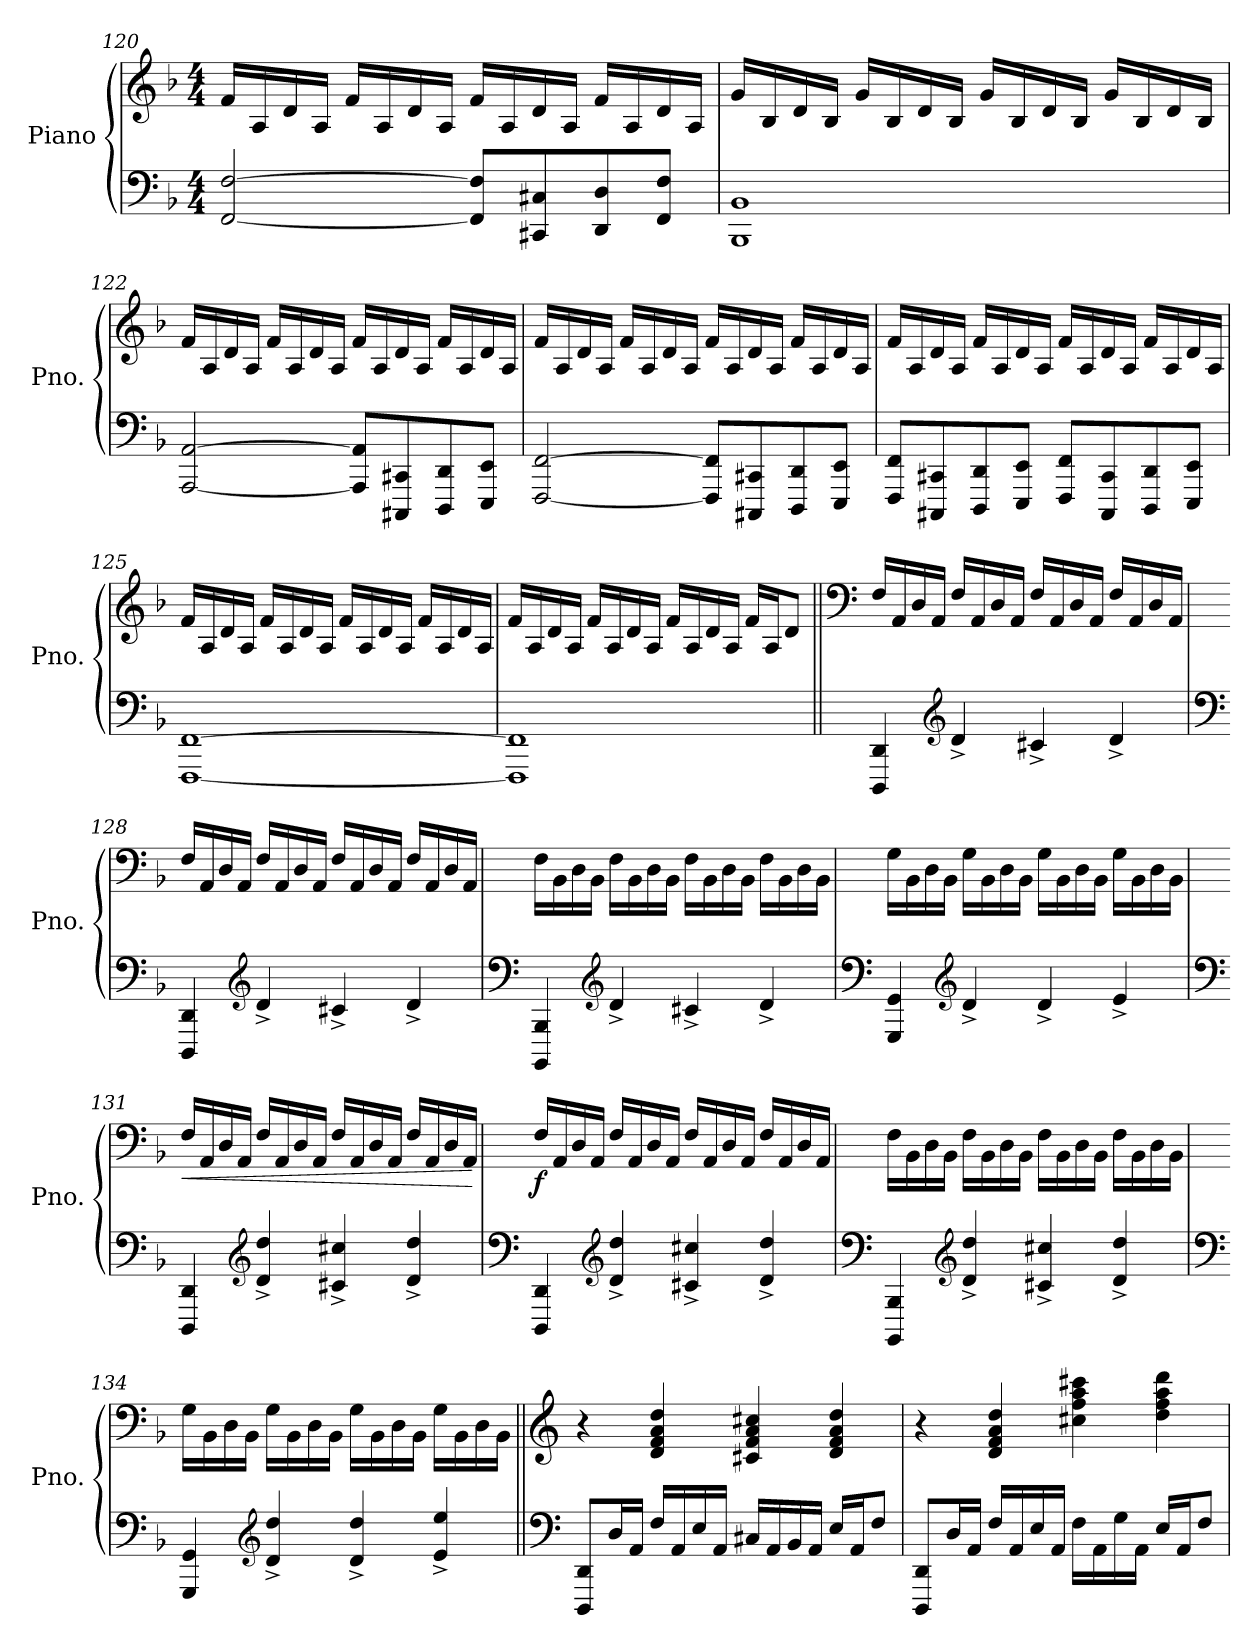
**kern	**kern	**dynam
*part1	*part1	*part1
*staff2	*staff1	*staff1/2
*I"Piano	*	*
*I'Pno.	*	*
*clefF4	*clefG2	*
*k[b-]	*k[b-]	*
*M4/4	*M4/4	*
=120	=120	=120
[2FF/ [2F/	16f/LL	.
.	16A/	.
.	16d/	.
.	16A/JJ	.
.	16f/LL	.
.	16A/	.
.	16d/	.
.	16A/JJ	.
8FF/] 8F/]L	16f/LL	.
.	16A/	.
8CC#X/ 8C#X/	16d/	.
.	16A/JJ	.
8DD/ 8D/	16f/LL	.
.	16A/	.
8FF/ 8F/J	16d/	.
.	16A/JJ	.
!!LO:LB:g=z
=121	=121	=121
1BBB- 1BB-	16g/LL	.
.	16B-/	.
.	16d/	.
.	16B-/JJ	.
.	16g/LL	.
.	16B-/	.
.	16d/	.
.	16B-/JJ	.
.	16g/LL	.
.	16B-/	.
.	16d/	.
.	16B-/JJ	.
.	16g/LL	.
.	16B-/	.
.	16d/	.
.	16B-/JJ	.
=122	=122	=122
[2AAA/ [2AA/	16f/LL	.
.	16A/	.
.	16d/	.
.	16A/JJ	.
.	16f/LL	.
.	16A/	.
.	16d/	.
.	16A/JJ	.
8AAA/] 8AA/]L	16f/LL	.
.	16A/	.
8CCC#X/ 8CC#X/	16d/	.
.	16A/JJ	.
8DDD/ 8DD/	16f/LL	.
.	16A/	.
8EEE/ 8EE/J	16d/	.
.	16A/JJ	.
!!LO:LB:g=z
=123	=123	=123
[2FFF/ [2FF/	16f/LL	.
.	16A/	.
.	16d/	.
.	16A/JJ	.
.	16f/LL	.
.	16A/	.
.	16d/	.
.	16A/JJ	.
8FFF/] 8FF/]L	16f/LL	.
.	16A/	.
8CCC#X/ 8CC#X/	16d/	.
.	16A/JJ	.
8DDD/ 8DD/	16f/LL	.
.	16A/	.
8EEE/ 8EE/J	16d/	.
.	16A/JJ	.
=124	=124	=124
8FFF/ 8FF/L	16f/LL	.
.	16A/	.
8CCC#X/ 8CC#X/	16d/	.
.	16A/JJ	.
8DDD/ 8DD/	16f/LL	.
.	16A/	.
8EEE/ 8EE/J	16d/	.
.	16A/JJ	.
8FFF/ 8FF/L	16f/LL	.
.	16A/	.
8CCC#/ 8CC#/	16d/	.
.	16A/JJ	.
8DDD/ 8DD/	16f/LL	.
.	16A/	.
8EEE/ 8EE/J	16d/	.
.	16A/JJ	.
!!LO:LB:g=z
=125	=125	=125
[1FFF [1FF	16f/LL	.
.	16A/	.
.	16d/	.
.	16A/JJ	.
.	16f/LL	.
.	16A/	.
.	16d/	.
.	16A/JJ	.
.	16f/LL	.
.	16A/	.
.	16d/	.
.	16A/JJ	.
.	16f/LL	.
.	16A/	.
.	16d/	.
.	16A/JJ	.
=126	=126	=126
1FFF] 1FF]	16f/LL	.
.	16A/	.
.	16d/	.
.	16A/JJ	.
.	16f/LL	.
.	16A/	.
.	16d/	.
.	16A/JJ	.
.	16f/LL	.
.	16A/	.
.	16d/	.
.	16A/JJ	.
.	16f/LL	.
.	16A/J	.
.	8d/J	.
!!LO:PB:g=z
=127||	=127||	=127||
*	*clefF4	*
4DDD/ 4DD/	16F/LL	.
.	16AA/	.
.	16D/	.
.	16AA/JJ	.
*clefG2	*	*
4d^/	16F/LL	.
.	16AA/	.
.	16D/	.
.	16AA/JJ	.
4c#X^/	16F/LL	.
.	16AA/	.
.	16D/	.
.	16AA/JJ	.
4d^/	16F/LL	.
.	16AA/	.
.	16D/	.
.	16AA/JJ	.
=128	=128	=128
*clefF4	*	*
4DDD/ 4DD/	16F/LL	.
.	16AA/	.
.	16D/	.
.	16AA/JJ	.
*clefG2	*	*
4d^/	16F/LL	.
.	16AA/	.
.	16D/	.
.	16AA/JJ	.
4c#X^/	16F/LL	.
.	16AA/	.
.	16D/	.
.	16AA/JJ	.
4d^/	16F/LL	.
.	16AA/	.
.	16D/	.
.	16AA/JJ	.
!!LO:LB:g=z
=129	=129	=129
*clefF4	*	*
4BBBB-/ 4BBB-/	16F\LL	.
.	16BB-\	.
.	16D\	.
.	16BB-\JJ	.
*clefG2	*	*
4d^/	16F\LL	.
.	16BB-\	.
.	16D\	.
.	16BB-\JJ	.
4c#X^/	16F\LL	.
.	16BB-\	.
.	16D\	.
.	16BB-\JJ	.
4d^/	16F\LL	.
.	16BB-\	.
.	16D\	.
.	16BB-\JJ	.
=130	=130	=130
*clefF4	*	*
4GGG/ 4GG/	16G\LL	.
.	16BB-\	.
.	16D\	.
.	16BB-\JJ	.
*clefG2	*	*
4d^/	16G\LL	.
.	16BB-\	.
.	16D\	.
.	16BB-\JJ	.
4d^/	16G\LL	.
.	16BB-\	.
.	16D\	.
.	16BB-\JJ	.
4e^/	16G\LL	.
.	16BB-\	.
.	16D\	.
.	16BB-\JJ	.
!!LO:LB:g=z
=131	=131	=131
*clefF4	*	*
!	!	!LO:HP:b
4DDD/ 4DD/	16F/LL	<
.	16AA/	.
.	16D/	.
.	16AA/JJ	.
*clefG2	*	*
4d/^ 4dd/^	16F/LL	.
.	16AA/	.
.	16D/	.
.	16AA/JJ	.
4c#X/^ 4cc#X/^	16F/LL	.
.	16AA/	.
.	16D/	.
.	16AA/JJ	.
4d/^ 4dd/^	16F/LL	.
.	16AA/	.
.	16D/	.
.	16AA/JJ	.
.	.	[
=132	=132	=132
*clefF4	*	*
!	!	!LO:DY:b
4DDD/ 4DD/	16F/LL	f
.	16AA/	.
.	16D/	.
.	16AA/JJ	.
*clefG2	*	*
4d/^ 4dd/^	16F/LL	.
.	16AA/	.
.	16D/	.
.	16AA/JJ	.
4c#X/^ 4cc#X/^	16F/LL	.
.	16AA/	.
.	16D/	.
.	16AA/JJ	.
4d/^ 4dd/^	16F/LL	.
.	16AA/	.
.	16D/	.
.	16AA/JJ	.
!!LO:LB:g=z
=133	=133	=133
*clefF4	*	*
4BBBB-/ 4BBB-/	16F\LL	.
.	16BB-\	.
.	16D\	.
.	16BB-\JJ	.
*clefG2	*	*
4d/^ 4dd/^	16F\LL	.
.	16BB-\	.
.	16D\	.
.	16BB-\JJ	.
4c#X/^ 4cc#X/^	16F\LL	.
.	16BB-\	.
.	16D\	.
.	16BB-\JJ	.
4d/^ 4dd/^	16F\LL	.
.	16BB-\	.
.	16D\	.
.	16BB-\JJ	.
=134	=134	=134
*clefF4	*	*
4GGG/ 4GG/	16G\LL	.
.	16BB-\	.
.	16D\	.
.	16BB-\JJ	.
*clefG2	*	*
4d/^ 4dd/^	16G\LL	.
.	16BB-\	.
.	16D\	.
.	16BB-\JJ	.
4d/^ 4dd/^	16G\LL	.
.	16BB-\	.
.	16D\	.
.	16BB-\JJ	.
4e/^ 4ee/^	16G\LL	.
.	16BB-\	.
.	16D\	.
.	16BB-\JJ	.
!!LO:LB:g=z
=135||	=135||	=135||
*clefF4	*clefG2	*
8DDD/ 8DD/L	4r	.
16D/L	.	.
16AA/JJ	.	.
16F/LL	4d/ 4f/ 4a/ 4dd/	.
16AA/	.	.
16E/	.	.
16AA/JJ	.	.
16C#X/LL	4c#X/ 4f/ 4a/ 4cc#X/	.
16AA/	.	.
16BB-/	.	.
16AA/JJ	.	.
16E/LL	4d/ 4f/ 4a/ 4dd/	.
16AA/J	.	.
8F/J	.	.
=136	=136	=136
8DDD/ 8DD/L	4r	.
16D/L	.	.
16AA/JJ	.	.
16F/LL	4d/ 4f/ 4a/ 4dd/	.
16AA/	.	.
16E/	.	.
16AA/JJ	.	.
16F\LL	4cc#X\ 4ff\ 4aa\ 4ccc#X\	.
16AA\	.	.
16G\	.	.
16AA\JJ	.	.
16E/LL	4dd\ 4ff\ 4aa\ 4ddd\	.
16AA/J	.	.
8F/J	.	.
=	=	=
*-	*-	*-
